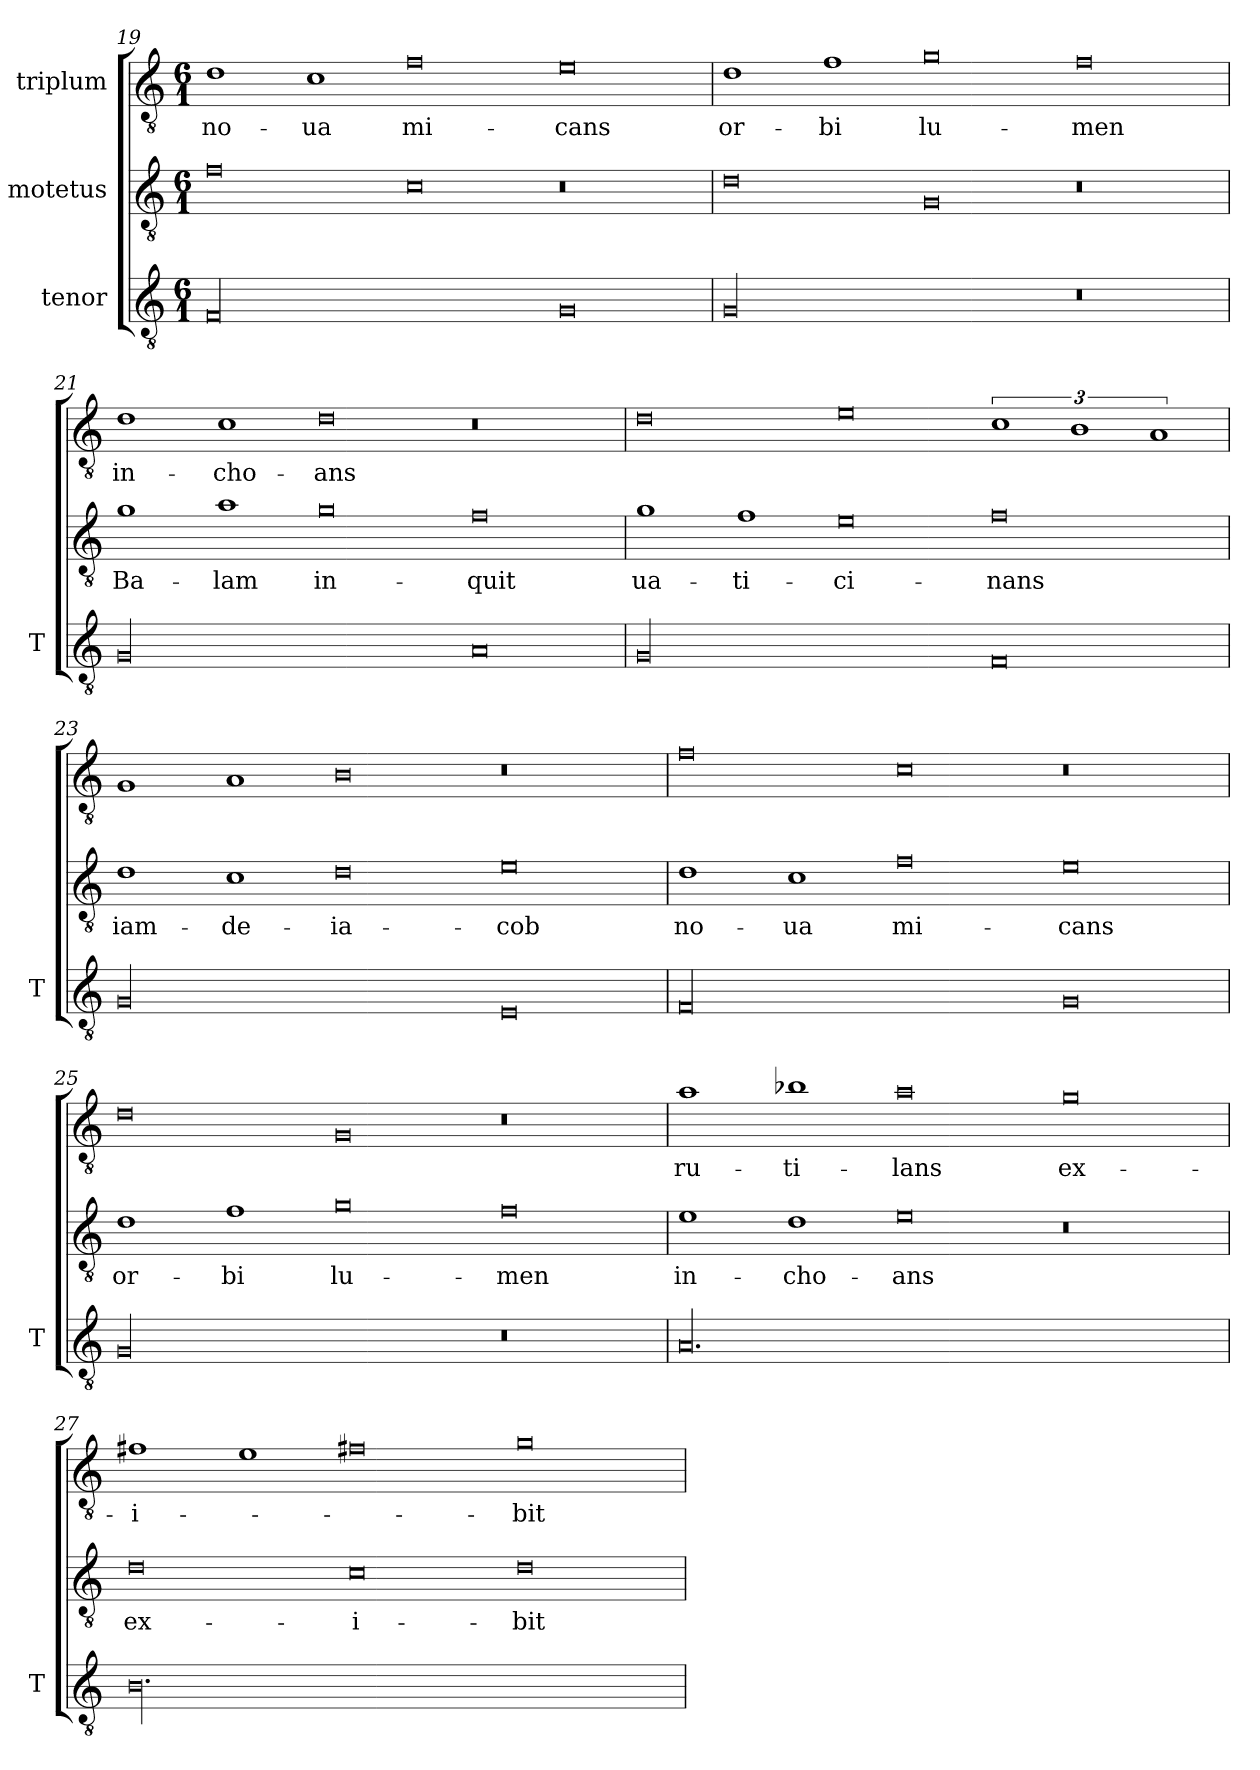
**kern	**kern	**text	**kern	**text
*part3	*part2	*part2	*part1	*part1
*staff3	*staff2	*staff2	*staff1	*staff1
*I"tenor	*I"motetus	*	*I"triplum	*
*I'T	*	*	*	*
*clefGv2	*clefGv2	*	*clefGv2	*
*k[]	*k[]	*	*k[]	*
*C:	*C:	*	*C:	*
*M6/1	*M6/1	*	*M6/1	*
=19	=19	=19	=19	=19
00F/	0f\	.	1d\	no-
.	.	.	1c\	-ua
.	0c\	.	0f\	mi-
0G/	0r	.	0e\	-cans
=20	=20	=20	=20	=20
00G/	0d\	.	1d\	or-
.	.	.	1f\	-bi
.	0G/	.	0g\	lu-
0r	0r	.	0f\	-men
=21	=21	=21	=21	=21
00G/	1g\	Ba-	1d\	in-
.	1a\	-lam	1c\	-cho-
.	0g\	in-	0d\	-ans
0A/	0f\	-quit	0r	.
=22	=22	=22	=22	=22
00G/	1g\	ua-	0d\	.
.	1f\	-ti-	.	.
.	0e\	-ci-	0e\	.
0F/	0f\	-nans	3%2c\	.
.	.	.	3%2B\	.
.	.	.	3%2A/	.
=23	=23	=23	=23	=23
00G/	1d\	iam-	1G/	.
.	1c\	de-	1A/	.
.	0d\	ia-	0B\	.
0E/	0e\	-cob	0r	.
=24	=24	=24	=24	=24
00F/	1d\	no-	0f\	.
.	1c\	-ua	.	.
.	0f\	mi-	0c\	.
0G/	0e\	-cans	0r	.
=25	=25	=25	=25	=25
00G/	1d\	or-	0d\	.
.	1f\	-bi	.	.
.	0g\	lu-	0G/	.
0r	0f\	-men	0r	.
=26	=26	=26	=26	=26
00.A/	1e\	in-	1a\	ru-
.	1d\	-cho-	1b-X\	-ti-
.	0e\	-ans	0a\	-lans
.	0r	.	0g\	ex-
=27	=27	=27	=27	=27
00.B\	0d\	ex-	1f#X\	-i-
.	.	.	1e\	.
.	0c\	-i-	0f#X\	.
.	0d\	-bit	0g\	-bit
=	=	=	=	=
*-	*-	*-	*-	*-
